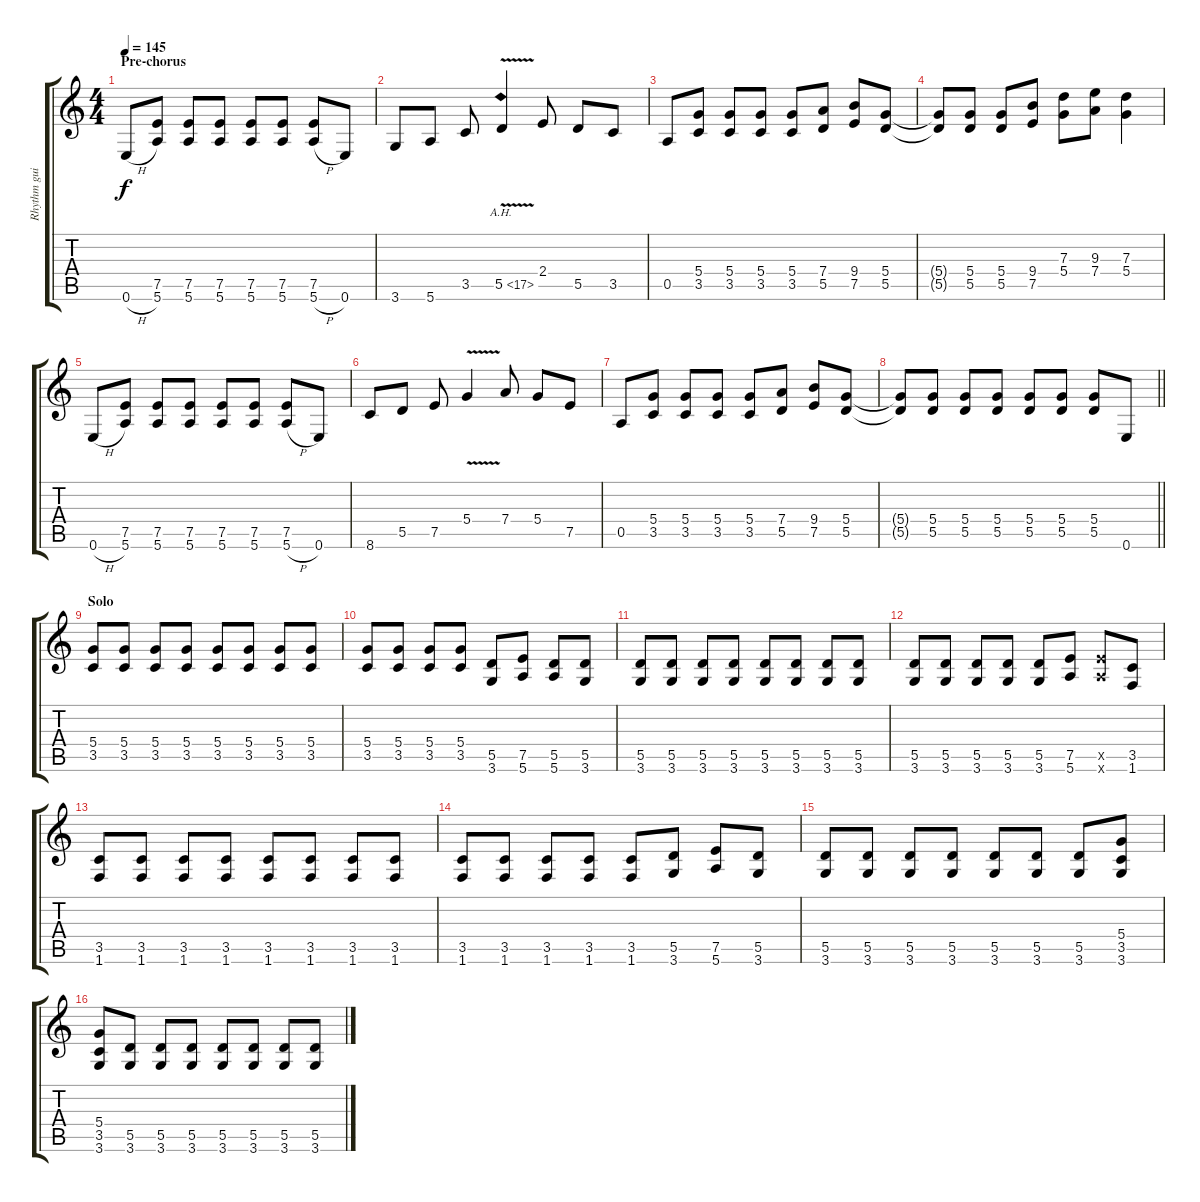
\track ("Rhythm guitar" "Rhythm gui") {instrument distortionguitar}
\staff {score tabs}
\tuning (E4 B3 G3 D3 A2 E2) {hide}
\ts (4 4)
\section ("" "Pre-chorus")
\tempo 145
\clef g2
\ks c
0.6{h}.8{dy f} (7.5 5.6).8 (7.5 5.6).8 (7.5 5.6).8 (7.5 5.6).8 (7.5 5.6).8 (7.5 5.6{h}).8 0.6.8 |
3.6.8 5.6.8 3.5.8 5.5{ah 12 v}.4 2.4.8 5.5.8 3.5.8 |
0.5.8 (5.4 3.5).8 (5.4 3.5).8 (5.4 3.5).8 (5.4 3.5).8 (7.4 5.5).8 (9.4 7.5).8 (5.4 5.5).8 |
(5.4{t} 5.5{t}).8 (5.4 5.5).8 (5.4 5.5).8 (9.4 7.5).8 (7.3 5.4).8 (9.3 7.4).8 (7.3 5.4).4 |
0.6{h}.8 (7.5 5.6).8 (7.5 5.6).8 (7.5 5.6).8 (7.5 5.6).8 (7.5 5.6).8 (7.5 5.6{h}).8 0.6.8 |
8.6.8 5.5.8 7.5.8 5.4{v}.4 7.4.8 5.4.8 7.5.8 |
0.5.8 (5.4 3.5).8 (5.4 3.5).8 (5.4 3.5).8 (5.4 3.5).8 (7.4 5.5).8 (9.4 7.5).8 (5.4 5.5).8 |
\barLineRight lightlight
(5.4{t} 5.5{t}).8 (5.4 5.5).8 (5.4 5.5).8 (5.4 5.5).8 (5.4 5.5).8 (5.4 5.5).8 (5.4 5.5).8 0.6.8 |
\section ("" "Solo")
(5.4 3.5).8 (5.4 3.5).8 (5.4 3.5).8 (5.4 3.5).8 (5.4 3.5).8 (5.4 3.5).8 (5.4 3.5).8 (5.4 3.5).8 |
(5.4 3.5).8 (5.4 3.5).8 (5.4 3.5).8 (5.4 3.5).8 (5.5 3.6).8 (7.5 5.6).8 (5.5 5.6).8 (5.5 3.6).8 |
(5.5 3.6).8 (5.5 3.6).8 (5.5 3.6).8 (5.5 3.6).8 (5.5 3.6).8 (5.5 3.6).8 (5.5 3.6).8 (5.5 3.6).8 |
(5.5 3.6).8 (5.5 3.6).8 (5.5 3.6).8 (5.5 3.6).8 (5.5 3.6).8 (7.5 5.6).8 (7.5{x} 5.6{x}).8 (3.5 1.6).8 |
(3.5 1.6).8 (3.5 1.6).8 (3.5 1.6).8 (3.5 1.6).8 (3.5 1.6).8 (3.5 1.6).8 (3.5 1.6).8 (3.5 1.6).8 |
(3.5 1.6).8 (3.5 1.6).8 (3.5 1.6).8 (3.5 1.6).8 (3.5 1.6).8 (5.5 3.6).8 (7.5 5.6).8 (5.5 3.6).8 |
(5.5 3.6).8 (5.5 3.6).8 (5.5 3.6).8 (5.5 3.6).8 (5.5 3.6).8 (5.5 3.6).8 (5.5 3.6).8 (5.4 3.5 3.6).8 |
(5.4 3.5 3.6).8 (5.5 3.6).8 (5.5 3.6).8 (5.5 3.6).8 (5.5 3.6).8 (5.5 3.6).8 (5.5 3.6).8 (5.5 3.6).8
